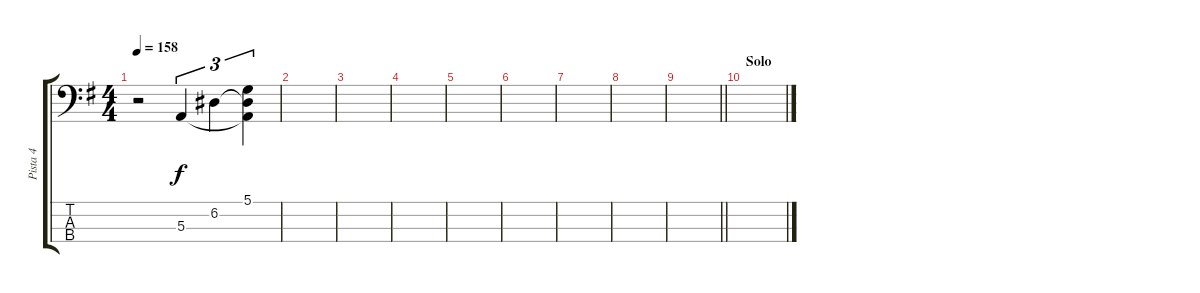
\track ("Pista 4" "Pista 4") {instrument electricbassfinger}
\staff {score tabs}
\tuning (D2 A1 E1 B0) {hide}
\ts (4 4)
\tempo 158
\clef f4
\ks g
r.2{dy f} 5.3.4{tu (3 2)} 6.2.4{tu (3 2)} (5.1 6.2{t} 5.3{t}).4{tu (3 2)} |
|
|
|
|
|
|
|
\barLineRight lightlight
|
\section ("" "Solo")
